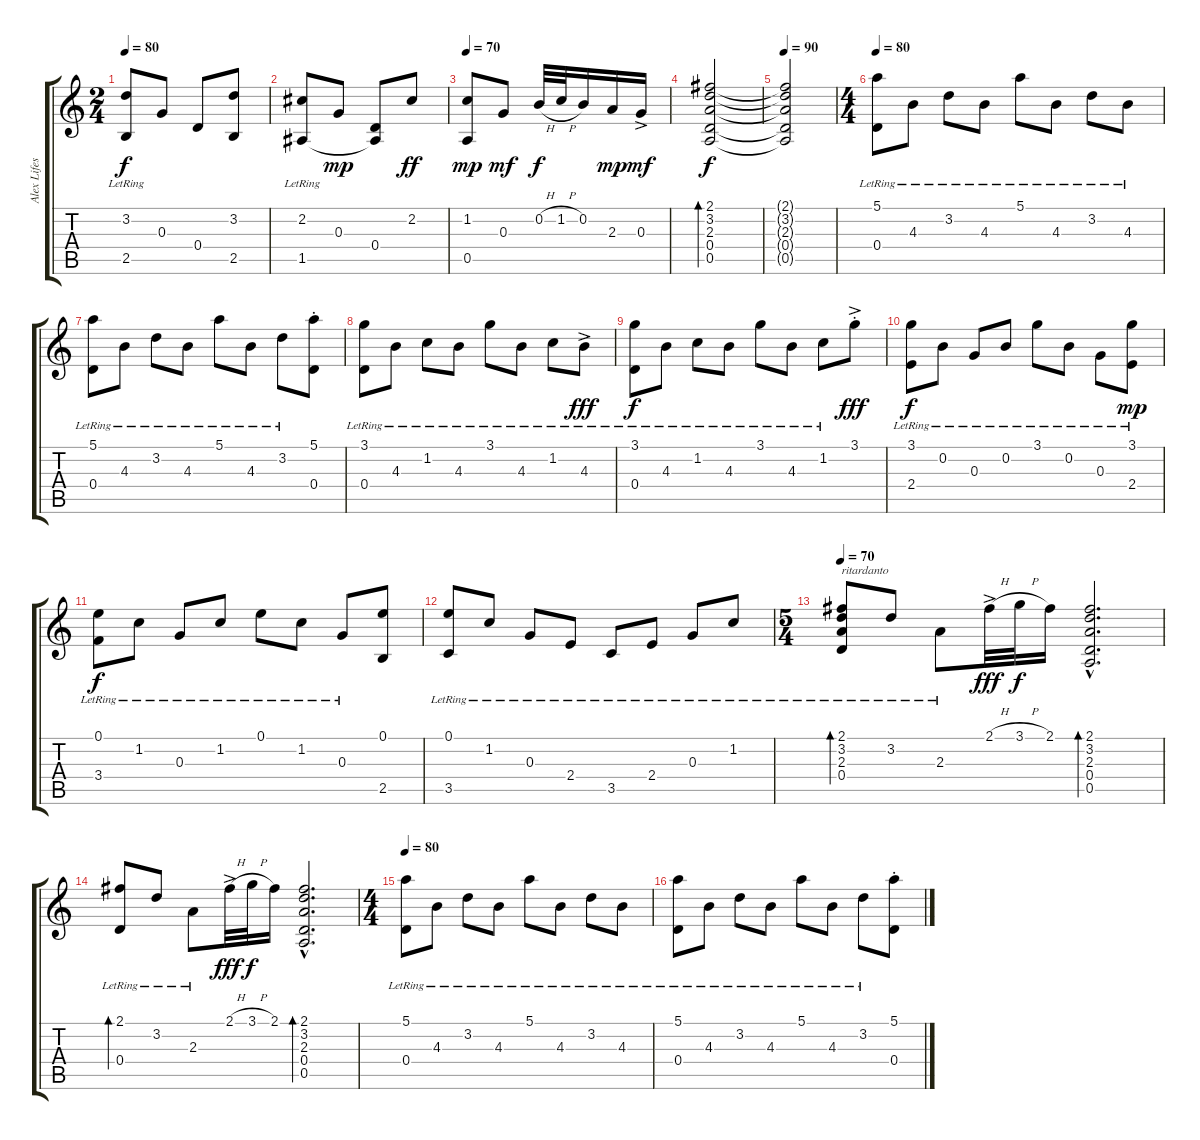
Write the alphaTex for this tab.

\track ("Alex Lifeson (acoustic guitar)" "Alex Lifes") {instrument acousticguitarnylon}
\staff {score tabs}
\tuning (E4 B3 G3 D3 A2 E2) {hide}
\ts (2 4)
\tempo 80
\clef g2
\ks c
(3.2 2.5{lr}).8{dy f} 0.3.8 0.4.8 (3.2 2.5).8 |
(2.2{lr} 1.5).8 0.3.8{dy mp} (0.4 1.5{t}).8 2.2.8{dy ff} |
\tempo 70
(1.2 0.5).8{dy mp} 0.3.8{dy mf} 0.2{h}.32{dy f} 1.2{h}.32 0.2.16 2.3.16{dy mp} 0.3{ac}.16{dy mf} |
(2.1 3.2 2.3 0.4 0.5).2{bd 60 dy f} |
\tempo 90
(2.1{t} 3.2{t} 2.3{t} 0.4{t} 0.5{t}).2 |
\ts (4 4)
\tempo 80
(5.1{lr} 0.4{lr}).8 4.3{lr}.8 3.2{lr}.8 4.3{lr}.8 5.1{lr}.8 4.3{lr}.8 3.2{lr}.8 4.3{lr}.8 |
(5.1{lr} 0.4{lr}).8 4.3{lr}.8 3.2{lr}.8 4.3{lr}.8 5.1{lr}.8 4.3{lr}.8 3.2{lr}.8 (5.1 0.4{st}).8 |
(3.1{lr} 0.4{lr}).8 4.3{lr}.8 1.2{lr}.8 4.3{lr}.8 3.1{lr}.8 4.3{lr}.8 1.2{lr}.8 4.3{ac lr}.8{dy fff} |
(3.1{lr} 0.4{lr}).8{dy f} 4.3{lr}.8 1.2{lr}.8 4.3{lr}.8 3.1{lr}.8 4.3{lr}.8 1.2{lr}.8 3.1{ac st}.8{dy fff} |
(3.1{lr} 2.4{lr}).8{dy f} 0.2{lr}.8 0.3{lr}.8 0.2{lr}.8 3.1{lr}.8 0.2{lr}.8 0.3{lr}.8 (3.1{lr} 2.4{lr}).8{dy mp} |
(0.1{lr} 3.4{lr}).8{dy f} 1.2{lr}.8 0.3{lr}.8 1.2{lr}.8 0.1{lr}.8 1.2{lr}.8 0.3{lr}.8 (0.1 2.5).8 |
(0.1{lr} 3.5{lr}).8 1.2{lr}.8 0.3{lr}.8 2.4{lr}.8 3.5{lr}.8 2.4{lr}.8 0.3{lr}.8 1.2{lr}.8 |
\ts (5 4)
\tempo 70
(2.1{lr} 3.2{lr} 2.3{lr} 0.4{lr}).8{bd 60 txt "ritardanto"} 3.2{lr}.8 2.3{lr}.8 2.1{h ac}.32{dy fff} 3.1{h}.32{dy f} 2.1.16 (2.1{hac} 3.2{hac} 2.3{hac} 0.4{hac} 0.5{hac}).2{d bd 480} |
(2.1{lr} 0.4{lr}).8{bd 60} 3.2{lr}.8 2.3{lr}.8 2.1{h ac}.32{dy fff} 3.1{h}.32{dy f} 2.1.16 (2.1{hac} 3.2{hac} 2.3{hac} 0.4{hac} 0.5{hac}).2{d bd 480} |
\ts (4 4)
\tempo 80
(5.1{lr} 0.4{lr}).8 4.3{lr}.8 3.2{lr}.8 4.3{lr}.8 5.1{lr}.8 4.3{lr}.8 3.2{lr}.8 4.3{lr}.8 |
(5.1{lr} 0.4{lr}).8 4.3{lr}.8 3.2{lr}.8 4.3{lr}.8 5.1{lr}.8 4.3{lr}.8 3.2{lr}.8 (5.1 0.4{st}).8
